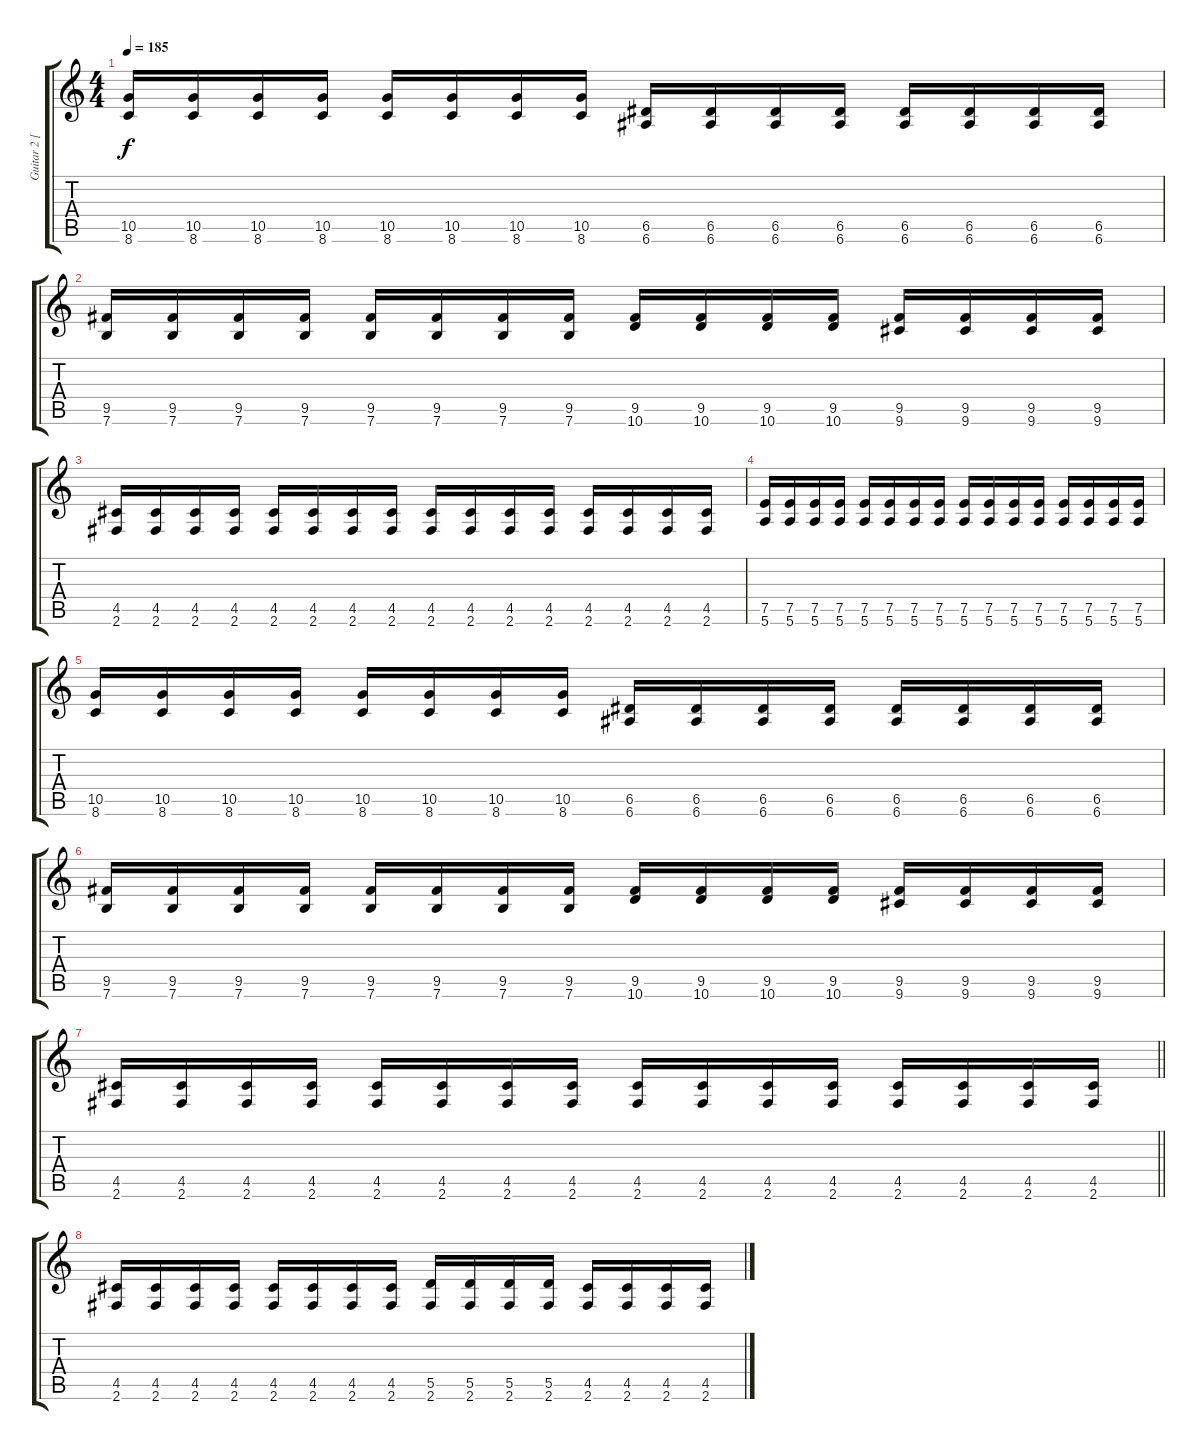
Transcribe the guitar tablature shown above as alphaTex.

\track ("Guitar 2 [Left]" "Guitar 2 [") {instrument distortionguitar}
\staff {score tabs}
\tuning (E4 B3 G3 D3 A2 E2) {hide}
\ts (4 4)
\tempo 185
\clef g2
\ks c
(10.5 8.6).16{dy f} (10.5 8.6).16 (10.5 8.6).16 (10.5 8.6).16 (10.5 8.6).16 (10.5 8.6).16 (10.5 8.6).16 (10.5 8.6).16 (6.5 6.6).16 (6.5 6.6).16 (6.5 6.6).16 (6.5 6.6).16 (6.5 6.6).16 (6.5 6.6).16 (6.5 6.6).16 (6.5 6.6).16 |
(9.5 7.6).16 (9.5 7.6).16 (9.5 7.6).16 (9.5 7.6).16 (9.5 7.6).16 (9.5 7.6).16 (9.5 7.6).16 (9.5 7.6).16 (9.5 10.6).16 (9.5 10.6).16 (9.5 10.6).16 (9.5 10.6).16 (9.5 9.6).16 (9.5 9.6).16 (9.5 9.6).16 (9.5 9.6).16 |
(4.5 2.6).16 (4.5 2.6).16 (4.5 2.6).16 (4.5 2.6).16 (4.5 2.6).16 (4.5 2.6).16 (4.5 2.6).16 (4.5 2.6).16 (4.5 2.6).16 (4.5 2.6).16 (4.5 2.6).16 (4.5 2.6).16 (4.5 2.6).16 (4.5 2.6).16 (4.5 2.6).16 (4.5 2.6).16 |
(7.5 5.6).16 (7.5 5.6).16 (7.5 5.6).16 (7.5 5.6).16 (7.5 5.6).16 (7.5 5.6).16 (7.5 5.6).16 (7.5 5.6).16 (7.5 5.6).16 (7.5 5.6).16 (7.5 5.6).16 (7.5 5.6).16 (7.5 5.6).16 (7.5 5.6).16 (7.5 5.6).16 (7.5 5.6).16 |
(10.5 8.6).16 (10.5 8.6).16 (10.5 8.6).16 (10.5 8.6).16 (10.5 8.6).16 (10.5 8.6).16 (10.5 8.6).16 (10.5 8.6).16 (6.5 6.6).16 (6.5 6.6).16 (6.5 6.6).16 (6.5 6.6).16 (6.5 6.6).16 (6.5 6.6).16 (6.5 6.6).16 (6.5 6.6).16 |
(9.5 7.6).16 (9.5 7.6).16 (9.5 7.6).16 (9.5 7.6).16 (9.5 7.6).16 (9.5 7.6).16 (9.5 7.6).16 (9.5 7.6).16 (9.5 10.6).16 (9.5 10.6).16 (9.5 10.6).16 (9.5 10.6).16 (9.5 9.6).16 (9.5 9.6).16 (9.5 9.6).16 (9.5 9.6).16 |
\barLineRight lightlight
(4.5 2.6).16 (4.5 2.6).16 (4.5 2.6).16 (4.5 2.6).16 (4.5 2.6).16 (4.5 2.6).16 (4.5 2.6).16 (4.5 2.6).16 (4.5 2.6).16 (4.5 2.6).16 (4.5 2.6).16 (4.5 2.6).16 (4.5 2.6).16 (4.5 2.6).16 (4.5 2.6).16 (4.5 2.6).16 |
\section ("" "")
(4.5 2.6).16 (4.5 2.6).16 (4.5 2.6).16 (4.5 2.6).16 (4.5 2.6).16 (4.5 2.6).16 (4.5 2.6).16 (4.5 2.6).16 (5.5 2.6).16 (5.5 2.6).16 (5.5 2.6).16 (5.5 2.6).16 (4.5 2.6).16 (4.5 2.6).16 (4.5 2.6).16 (4.5 2.6).16
